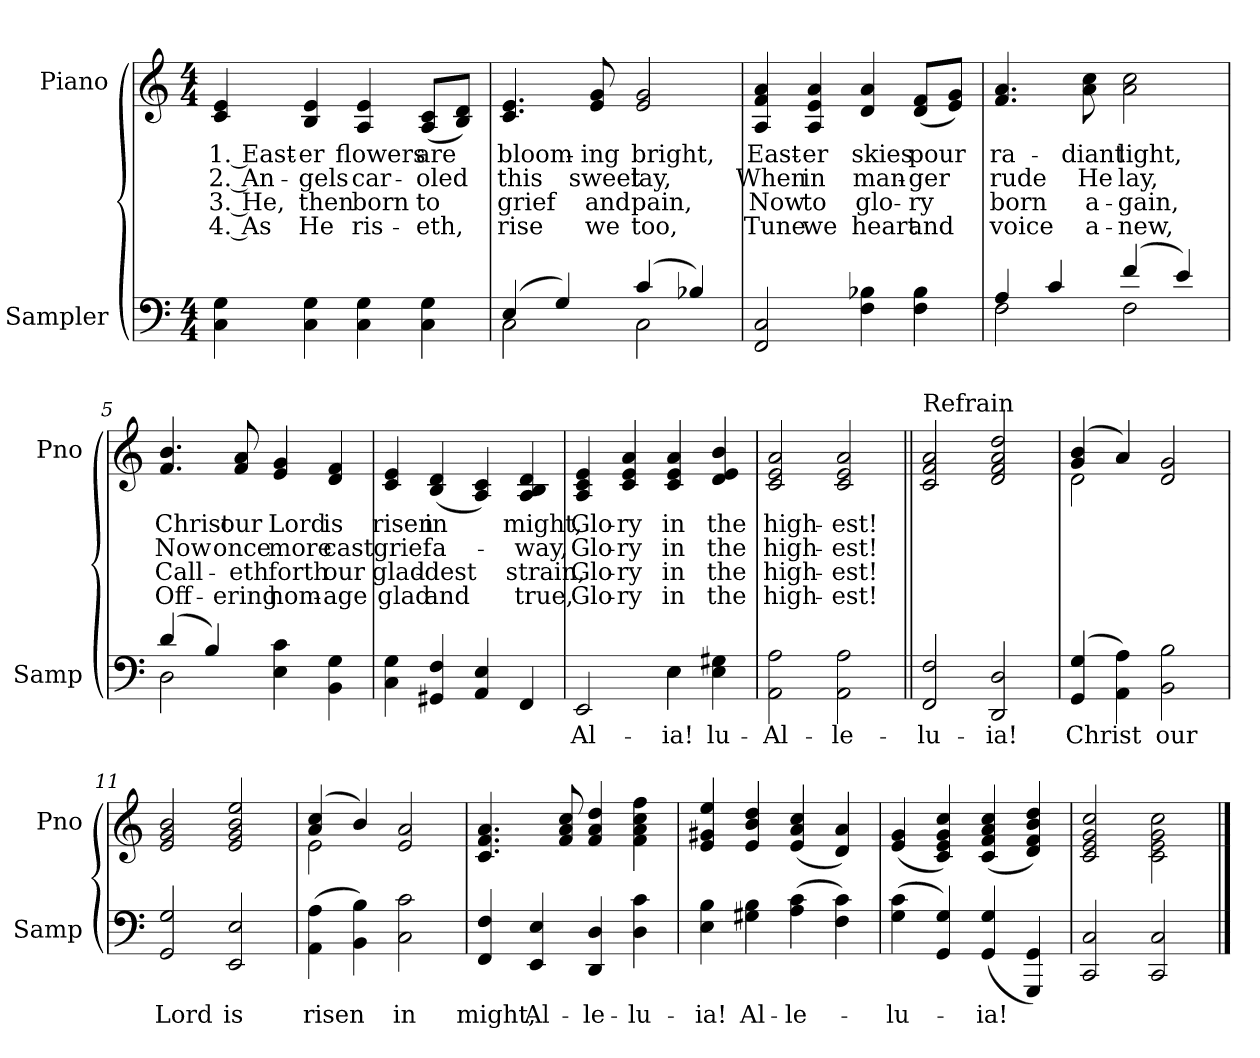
**kern	**text	**kern	**text	**text	**text	**text
*part2	*part2	*part1	*part1	*part1	*part1	*part1
*staff2	*staff2	*staff1	*staff1	*staff1	*staff1	*staff1
*I"Sampler	*	*I"Piano	*	*	*	*
*I'Samp	*	*I'Pno	*	*	*	*
*clefF4	*	*clefG2	*	*	*	*
*M4/4	*	*M4/4	*	*	*	*
=1	=1	=1	=1	=1	=1	=1
4C 4G	.	4c 4e	1. East-	2. An-	3. He,	4. As
4C 4G	.	4B 4e	-er	-gels	then	He
4C 4G	.	4A 4e	flowers	car-	born	ris-
4C 4G	.	(8A/ 8c/L	are	-oled	to	-eth,
.	.	8B/ 8d/J)	.	.	.	.
=2	=2	=2	=2	=2	=2	=2
*^	*	*	*	*	*	*
(4E/	2C	.	4.c 4.e	bloom-	this	grief	rise
4G/)	.	.	.	.	.	.	.
.	.	.	8e 8g	-ing	sweet	and	we
(4c/	2C	.	2e 2g	bright,	lay,	pain,	too,
4B-X/)	.	.	.	.	.	.	.
*v	*v	*	*	*	*	*	*
=3	=3	=3	=3	=3	=3	=3
2FF 2C	.	4A 4f 4a	East-	When	Now	Tune
.	.	4A 4e 4a	-er	in	to	we
4F 4B-X	.	4d 4a	skies	man-	glo-	heart
4F 4B-	.	(8d/ 8f/L	pour	-ger	-ry	and
.	.	8e/ 8g/J)	.	.	.	.
=4	=4	=4	=4	=4	=4	=4
*^	*	*	*	*	*	*
4A/	2F	.	4.f 4.a	ra-	rude	born	voice
4c/	.	.	.	.	.	.	.
.	.	.	8a 8cc	-diant	He	a-	a-
(4f/	2F	.	2a 2cc	light,	lay,	-gain,	-new,
4e/)	.	.	.	.	.	.	.
=5	=5	=5	=5	=5	=5	=5	=5
(4d/	2D	.	4.f/ 4.b/	Christ	Now	Call-	Off-
4B/)	.	.	.	.	.	.	.
.	.	.	8f 8a	our	once	-eth	-ering
4E 4c	2ryy	.	4e 4g	Lord	more	forth	hom-
4BB 4G	.	.	4d 4f	is	cast	our	-age
*v	*v	*	*	*	*	*	*
=6	=6	=6	=6	=6	=6	=6
4C 4G	.	4c 4e	risen	grief	glad-	glad
4GG#X 4F	.	(4B 4d	in	a-	-dest	and
4AA 4E	.	4A 4c)	.	.	.	.
4FF	.	4A 4B 4d	might,	-way,	strain,	true,
=7	=7	=7	=7	=7	=7	=7
*^	*	*	*	*	*	*
2EE	2ryy	Al-	4A 4c 4e	Glo-	Glo-	Glo-	Glo-
.	.	.	4c 4e 4a	-ry	-ry	-ry	-ry
4E\	4E	-ia!	4c 4e 4a	in	in	in	in
4E 4G#X	4ryy	-lu-	4d 4e 4b	the	the	the	the
*v	*v	*	*	*	*	*	*
=8	=8	=8	=8	=8	=8	=8
2AA 2A	Al-	2c 2e 2a	high-	high-	high-	high-
2AA 2A	-le-	2c 2e 2a	-est!	-est!	-est!	-est!
=9||	=9||	=9||	=9||	=9||	=9||	=9||
!	!	!LO:TX:t=Refrain	!	!	!	!
2FF 2F	-lu-	2c 2f 2a	.	.	.	.
2DD 2D	-ia!	2d 2f 2a 2dd	.	.	.	.
=10	=10	=10	=10	=10	=10	=10
*	*	*^	*	*	*	*
(4GG 4G	Christ	(4g/ 4b/	2d	.	.	.	.
4AA 4A)	.	4a/)	.	.	.	.	.
2BB 2B	our	2d 2g	2ryy	.	.	.	.
*	*	*v	*v	*	*	*	*
=11	=11	=11	=11	=11	=11	=11
2GG 2G	Lord	2e 2g 2b	.	.	.	.
2EE 2E	is	2e 2g 2b 2ee	.	.	.	.
=12	=12	=12	=12	=12	=12	=12
*	*	*^	*	*	*	*
(4AA 4A	risen	(4a/ 4cc/	2e	.	.	.	.
4BB 4B)	.	4b/)	.	.	.	.	.
2C 2c	in	2e 2a	2ryy	.	.	.	.
*	*	*v	*v	*	*	*	*
=13	=13	=13	=13	=13	=13	=13
4FF 4F	might,	4.c 4.f 4.a	.	.	.	.
4EE 4E	Al-	.	.	.	.	.
.	.	8f 8a 8cc	.	.	.	.
4DD 4D	-le-	4f 4a 4dd	.	.	.	.
4D 4c	-lu-	4f 4a 4cc 4ff	.	.	.	.
=14	=14	=14	=14	=14	=14	=14
4E 4B	-ia!	4e 4g#X 4ee	.	.	.	.
4G#X 4B	Al-	4e 4b 4dd	.	.	.	.
(4A 4c	-le-	(4e 4a 4cc	.	.	.	.
4F 4c)	.	4d 4a)	.	.	.	.
=15	=15	=15	=15	=15	=15	=15
(4G 4c	-lu-	(4e 4g	.	.	.	.
4GG 4G)	.	4c 4e 4g 4cc)	.	.	.	.
(4GG 4G	-ia!	(4c 4f 4a 4cc	.	.	.	.
4GGG 4GG)	.	4d 4f 4b 4dd)	.	.	.	.
=16	=16	=16	=16	=16	=16	=16
2CC 2C	.	2c 2e 2g 2cc	.	.	.	.
2CC 2C	.	2c\ 2e\ 2g\ 2cc\	.	.	.	.
==	==	==	==	==	==	==
*-	*-	*-	*-	*-	*-	*-
